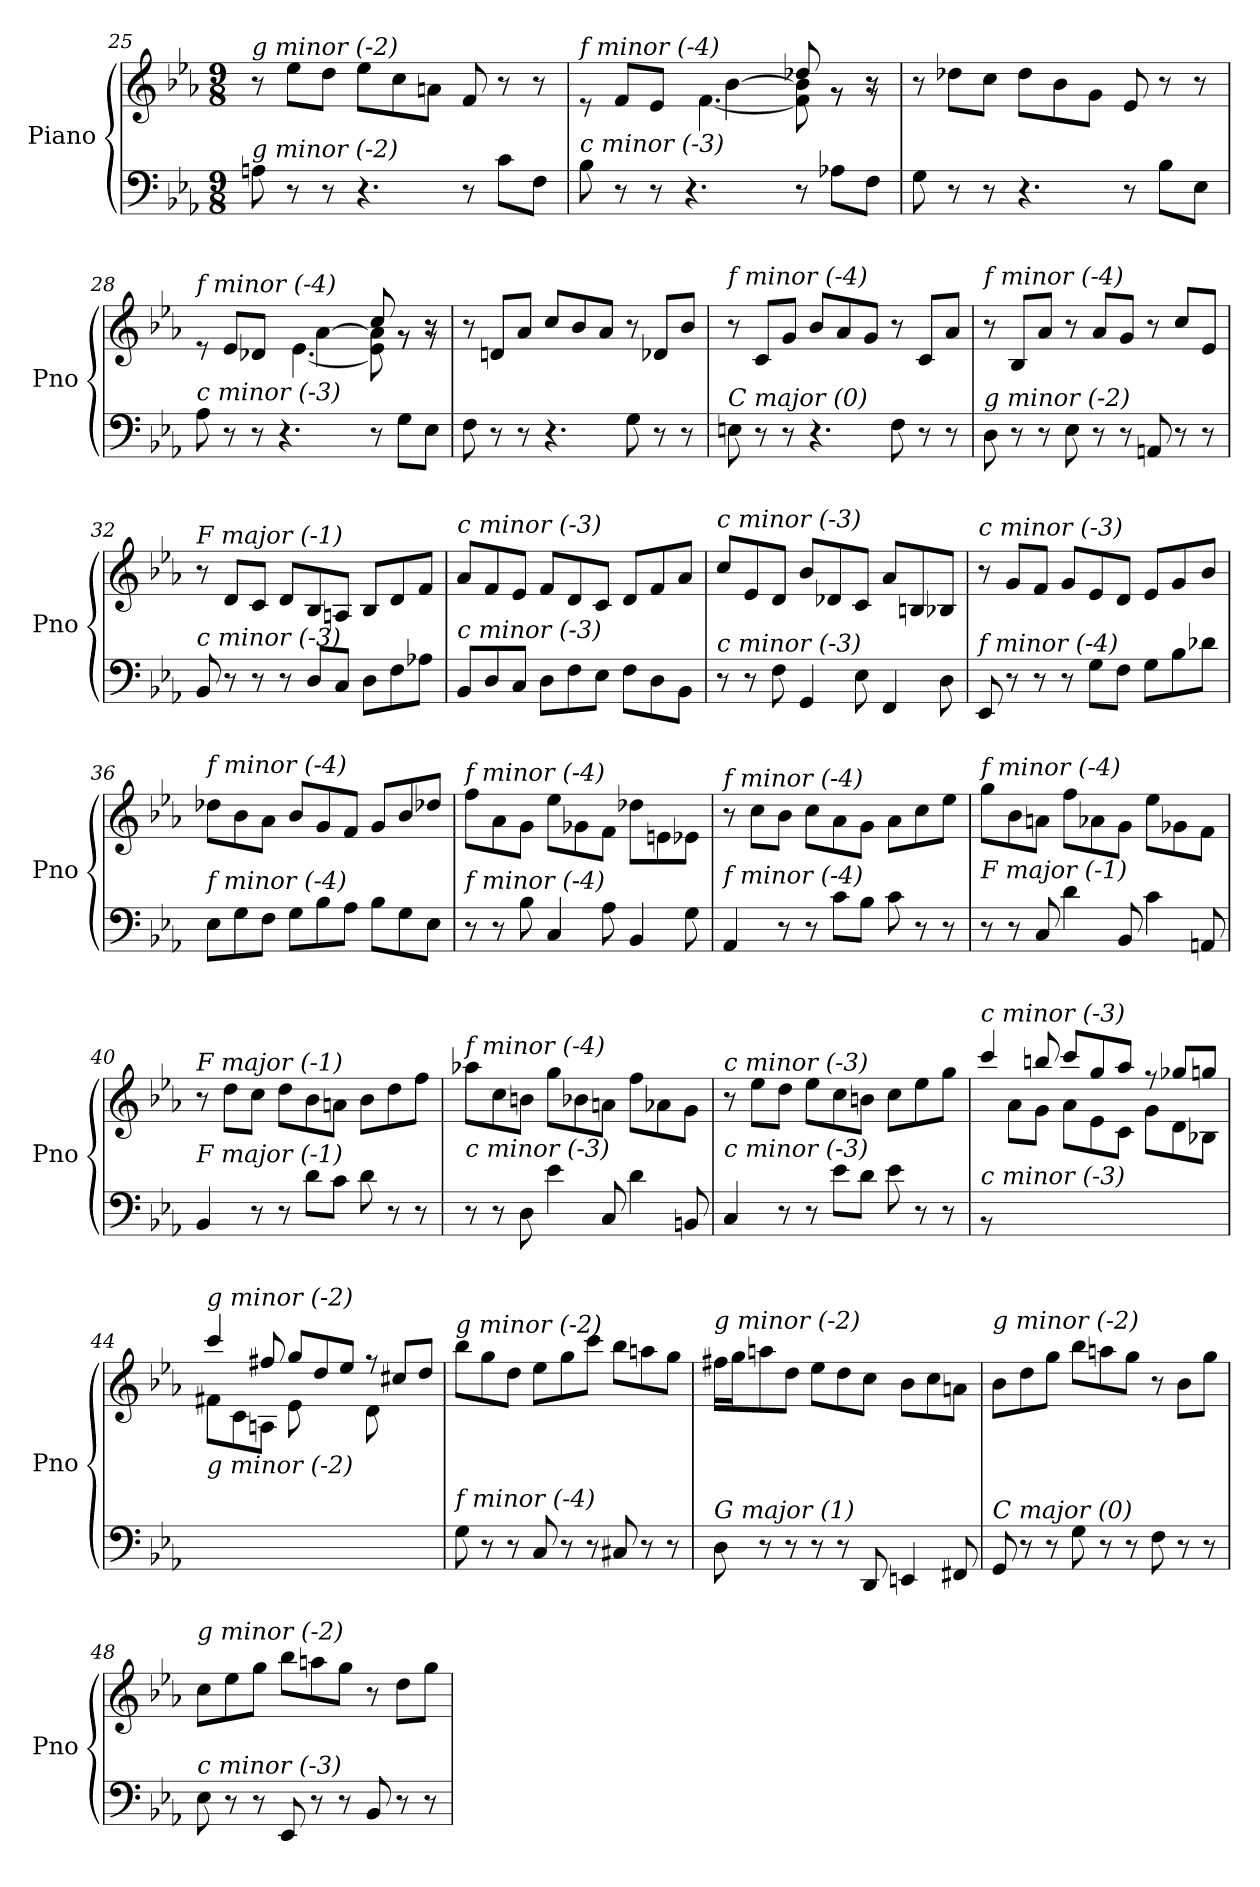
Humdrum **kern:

**kern	**kern
*part1	*part1
*staff2	*staff1
*I"Piano	*
*I'Pno	*
*clefF4	*clefG2
*k[b-e-a-]	*k[b-e-a-]
*M9/8	*M9/8
=25	=25
!	!LO:TX:i:t=g minor (-2)
!LO:TX:i:t=g minor (-2)	!
8An\	8r
8r	8ee-\L
8r	8dd\J
4.r	8ee-\L
.	8cc\
.	8an\J
8r	8f/
8c\L	8r
8F\J	8r
=26	=26
*^	*^
*	*^	*	*^
!	!	!	!LO:TX:i:t=f minor (-4)	!	!
!LO:TX:i:t=c minor (-3)	!	!	!	!	!
4.ryy	2ryy	8B-\	8re	4.ryy	2ryy
.	.	8r	8f/L	.	.
.	.	8r	8e-/J	.	.
2.ryy	.	4.r	8f/Lyy	[4.f\	.
.	4ryy	.	8b-/	.	[4b-\
.	.	.	8cc/J	.	.
.	4ryy	8r	8dd-X/	8f\] 8b-\]	4ryy
.	.	8A-X\L	8rg	8r	.
.	8ryy	8F\J	8rg	8r	8r
!!LO:LB:g=z
=27	=27	=27	=27	=27	=27
!	!	!	!LO:TX:i:t=f minor (-4)	!	!
!LO:TX:i:t=c minor (-3)	!	!	!	!	!
*v	*v	*v	*	*	*
*	*v	*v	*v
8G\	8r
8r	8dd-X\L
8r	8cc\J
4.r	8dd-\L
.	8b-\
.	8g\J
8r	8e-/
8B-\L	8r
8E-\J	8r
=28	=28
*^	*^
*	*^	*	*^
!	!	!	!LO:TX:i:t=f minor (-4)	!	!
!LO:TX:i:t=c minor (-3)	!	!	!	!	!
4.ryy	2ryy	8A-\	8re	4.ryy	2ryy
.	.	8r	8e-/L	.	.
.	.	8r	8d-X/J	.	.
2.ryy	.	4.r	8e-/Lyy	[4.e-\	.
.	4ryy	.	8a-/	.	[4a-\
.	.	.	8b-/J	.	.
.	4ryy	8r	8cc/	8e-\] 8a-\]	4ryy
.	.	8G\L	8rg	8r	.
.	8ryy	8E-\J	8rg	8r	8r
=29	=29	=29	=29	=29	=29
!	!	!	!LO:TX:i:t=f minor (-4)	!	!
!LO:TX:i:t=c minor (-3)	!	!	!	!	!
*v	*v	*v	*	*	*
*	*v	*v	*v
8F\	8r
8r	8dn/L
8r	8a-/J
4.r	8cc/L
.	8b-/
.	8a-/J
8G\	8r
8r	8d-X/L
8r	8b-/J
=30	=30
!	!LO:TX:i:t=f minor (-4)
!LO:TX:i:t=C major (0)	!
8En\	8r
8r	8c/L
8r	8g/J
4.r	8b-/L
.	8a-/
.	8g/J
8F\	8r
8r	8c/L
8r	8a-/J
=31	=31
!	!LO:TX:i:t=f minor (-4)
!LO:TX:i:t=g minor (-2)	!
8D\	8r
8r	8B-/L
8r	8a-/J
8E-\	8r
8r	8a-/L
8r	8g/J
8AAn/	8r
8r	8cc/L
8r	8e-/J
!!LO:LB:g=z
=32	=32
!	!LO:TX:i:t=F major (-1)
!LO:TX:i:t=c minor (-3)	!
8BB-/	8r
8r	8d/L
8r	8c/J
8r	8d/L
8D/L	8B-/
8C/J	8An/J
8D\L	8B-/L
8F\	8d/
8A-X\J	8f/J
=33	=33
!	!LO:TX:i:t=c minor (-3)
!LO:TX:i:t=c minor (-3)	!
8BB-/L	8a-/L
8D/	8f/
8C/J	8e-/J
8D\L	8f/L
8F\	8d/
8E-\J	8c/J
8F\L	8d/L
8D\	8f/
8BB-\J	8a-/J
=34	=34
!	!LO:TX:i:t=c minor (-3)
!LO:TX:i:t=c minor (-3)	!
8r	8cc/L
8r	8e-/
8F\	8d/J
4GG/	8b-/L
.	8d-X/
8E-\	8c/J
4FF/	8a-/L
.	8Bni/
8D\	8B-/J
=35	=35
!	!LO:TX:i:t=c minor (-3)
!LO:TX:i:t=f minor (-4)	!
8EE-/	8r
8r	8g/L
8r	8f/J
8r	8g/L
8G\L	8e-/
8F\J	8d/J
8G\L	8e-/L
8B-\	8g/
8d-X\J	8b-/J
=36	=36
!	!LO:TX:i:t=f minor (-4)
!LO:TX:i:t=f minor (-4)	!
8E-\L	8dd-X\L
8G\	8b-\
8F\J	8a-\J
8G\L	8b-/L
8B-\	8g/
8A-\J	8f/J
8B-\L	8g/L
8G\	8b-/
8E-\J	8dd-X/J
!!LO:LB:g=z
=37	=37
!	!LO:TX:i:t=f minor (-4)
!LO:TX:i:t=f minor (-4)	!
8r	8ff\L
8r	8a-\
8B-\	8g\J
4C/	8ee-\L
.	8g-X\
8A-\	8f\J
4BB-/	8dd-X\L
.	8eni\
8G\	8e-\J
=38	=38
!	!LO:TX:i:t=f minor (-4)
!LO:TX:i:t=f minor (-4)	!
4AA-/	8r
.	8cc\L
8r	8b-\J
8r	8cc\L
8c\L	8a-\
8B-\J	8g\J
8c\	8a-\L
8r	8cc\
8r	8ee-\J
=39	=39
!	!LO:TX:i:t=f minor (-4)
!LO:TX:i:t=F major (-1)	!
8r	8gg\L
8r	8b-\
8C/	8an\J
4d\	8ff\L
.	8a-X\
8BB-/	8g\J
4c\	8ee-\L
.	8g-X\
8AAn/	8f\J
=40	=40
!	!LO:TX:i:t=F major (-1)
!LO:TX:i:t=F major (-1)	!
4BB-/	8r
.	8dd\L
8r	8cc\J
8r	8dd\L
8d\L	8b-\
8c\J	8an\J
8d\	8b-\L
8r	8dd\
8r	8ff\J
!!LO:LB:g=z
=41	=41
!	!LO:TX:i:t=f minor (-4)
!LO:TX:i:t=c minor (-3)	!
8r	8aa-X\L
8r	8cc\
8D\	8bn\J
4e-\	8gg\L
.	8b-X\
8C/	8an\J
4d\	8ff\L
.	8a-X\
8BBn/	8g\J
=42	=42
!	!LO:TX:i:t=c minor (-3)
!LO:TX:i:t=c minor (-3)	!
4C/	8r
.	8ee-\L
8r	8dd\J
8r	8ee-\L
8e-\L	8cc\
8d\J	8bn\J
8e-\	8cc\L
8r	8ee-\
8r	8gg\J
=43	=43
*	*^
!	!LO:TX:i:t=c minor (-3)	!
!LO:TX:i:t=c minor (-3)	!	!
8rBB	4ccc/	8ryy
1ryy	.	8a-\L
.	8bbn/	8g\J
.	8ccc/L	8a-\L
.	8gg/	8e-\
.	8aa-/J	8c\J
.	8rff	8g\L
.	8gg-Xi/L	8d\
.	8gg/J	8B-X\J
=44	=44	=44
!	!LO:TX:i:t=g minor (-2)	!
!LO:TX:i:t=g minor (-2)	!	!
2ryy	4ccc/	8f#X\L
.	.	8c\
.	8ff#X/	8An\J
.	8gg/L	8e-\L
8B-/	8dd/	4ryy
8G/J	8ee-/J	.
8ryy	8rff	8d\L
8An/	8cc#Xj/L	4ryy
8F#X/J	8dd/J	.
*	*v	*v
!!LO:LB:g=z
=45	=45
!	!LO:TX:i:t=g minor (-2)
!LO:TX:i:t=f minor (-4)	!
8G\	8bb-\L
8r	8gg\
8r	8dd\J
8C/	8ee-\L
8r	8gg\
8r	8ccc\J
8C#Xj/	8bb-\L
8r	8aan\
8r	8gg\J
=46	=46
!	!LO:TX:i:t=g minor (-2)
!LO:TX:i:t=G major (1)	!
8D\	16ff#X\LL
.	16gg\J
8r	8aan\
8r	8dd\J
8r	8ee-\L
8r	8dd\
8DD/	8cc\J
4EEn/	8b-\L
.	8cc\
8FF#X/	8an\J
=47	=47
!	!LO:TX:i:t=g minor (-2)
!LO:TX:i:t=C major (0)	!
8GG/	8b-\L
8r	8dd\
8r	8gg\J
8G\	8bb-\L
8r	8aan\
8r	8gg\J
8F\	8r
8r	8b-\L
8r	8gg\J
=48	=48
!	!LO:TX:i:t=g minor (-2)
!LO:TX:i:t=c minor (-3)	!
8E-\	8cc\L
8r	8ee-\
8r	8gg\J
8EE-/	8bb-\L
8r	8aan\
8r	8gg\J
8BB-/	8r
8r	8dd\L
8r	8gg\J
=	=
*-	*-
